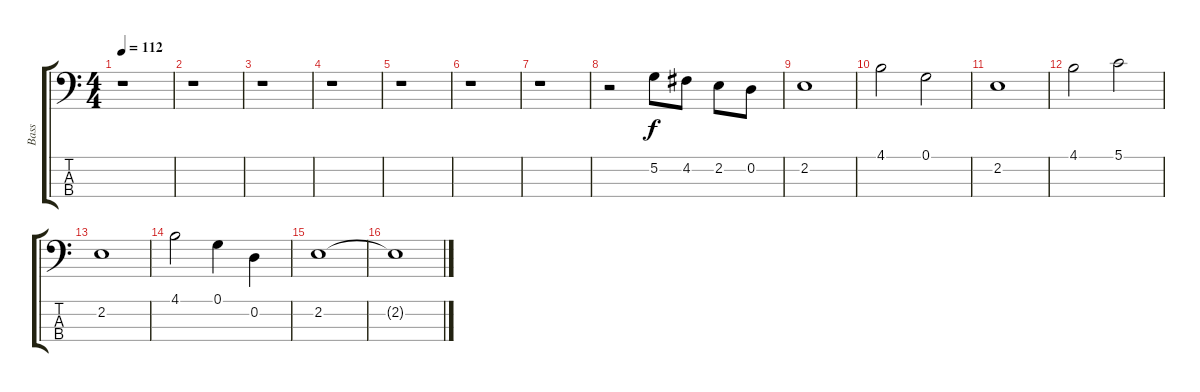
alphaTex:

\track ("Bass" "Bass") {instrument electricbassfinger}
\staff {score tabs}
\tuning (G2 D2 A1 E1) {hide}
\ts (4 4)
\tempo 112
\clef f4
\ks c
r.1{dy f} |
r.1 |
r.1 |
r.1 |
r.1 |
r.1 |
r.1 |
r.2 5.2.8 4.2.8 2.2.8 0.2.8 |
2.2.1 |
4.1.2 0.1.2 |
2.2.1 |
4.1.2 5.1.2 |
2.2.1 |
4.1.2 0.1.4 0.2.4 |
2.2.1 |
2.2{t}.1
